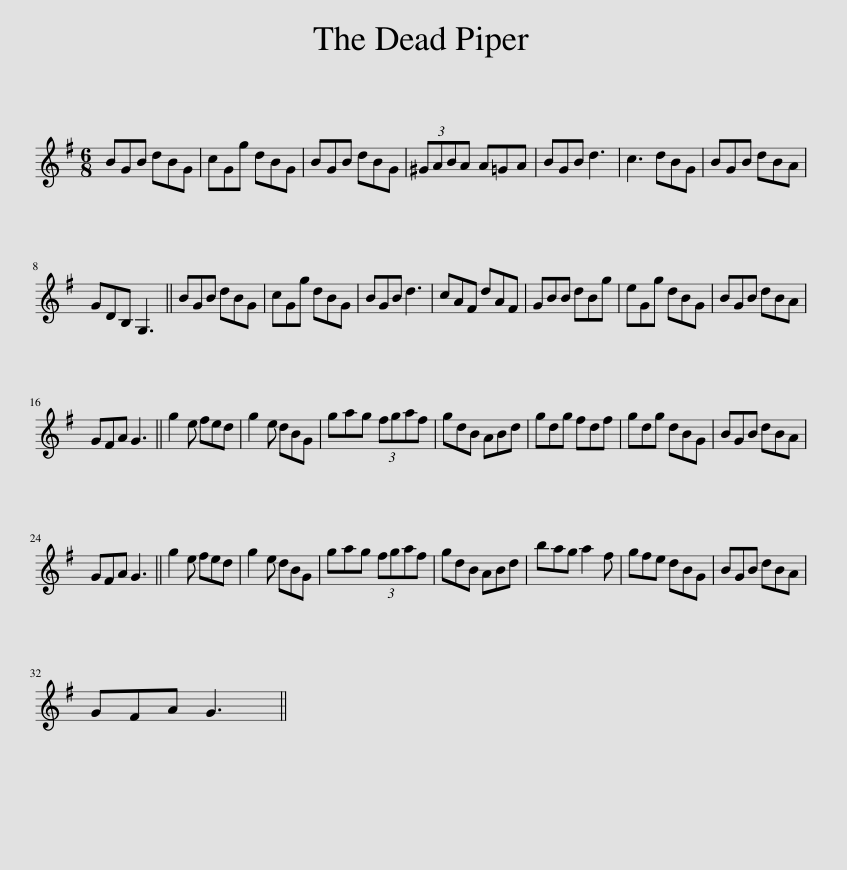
X:1
L:1/8
M:6/8
I:linebreak $
K:G
V:1 treble
V:1
 BGB dBG | cGg dBG | BGB dBG | (3^GABA A=GA | BGB d3 | %5
 c3 dBG | BGB dBA |$ GDB, G,3 || BGB dBG | cGg dBG | %10
 BGB d3 | cAF dAF | GBB dBg | eGg dBG | BGB dBA |$ %15
 GFA G3 || g2 e fed | g2 e dBG | gag (3fgaf | gdB ABd | %20
 gdg fdf | gdg dBG | BGB dBA |$ GFA G3 || g2 e fed | %25
 g2 e dBG | gag (3fgaf | gdB ABd | bag a2 f | gfe dBG | %30
 BGB dBA |$ GFA G3 || %32
